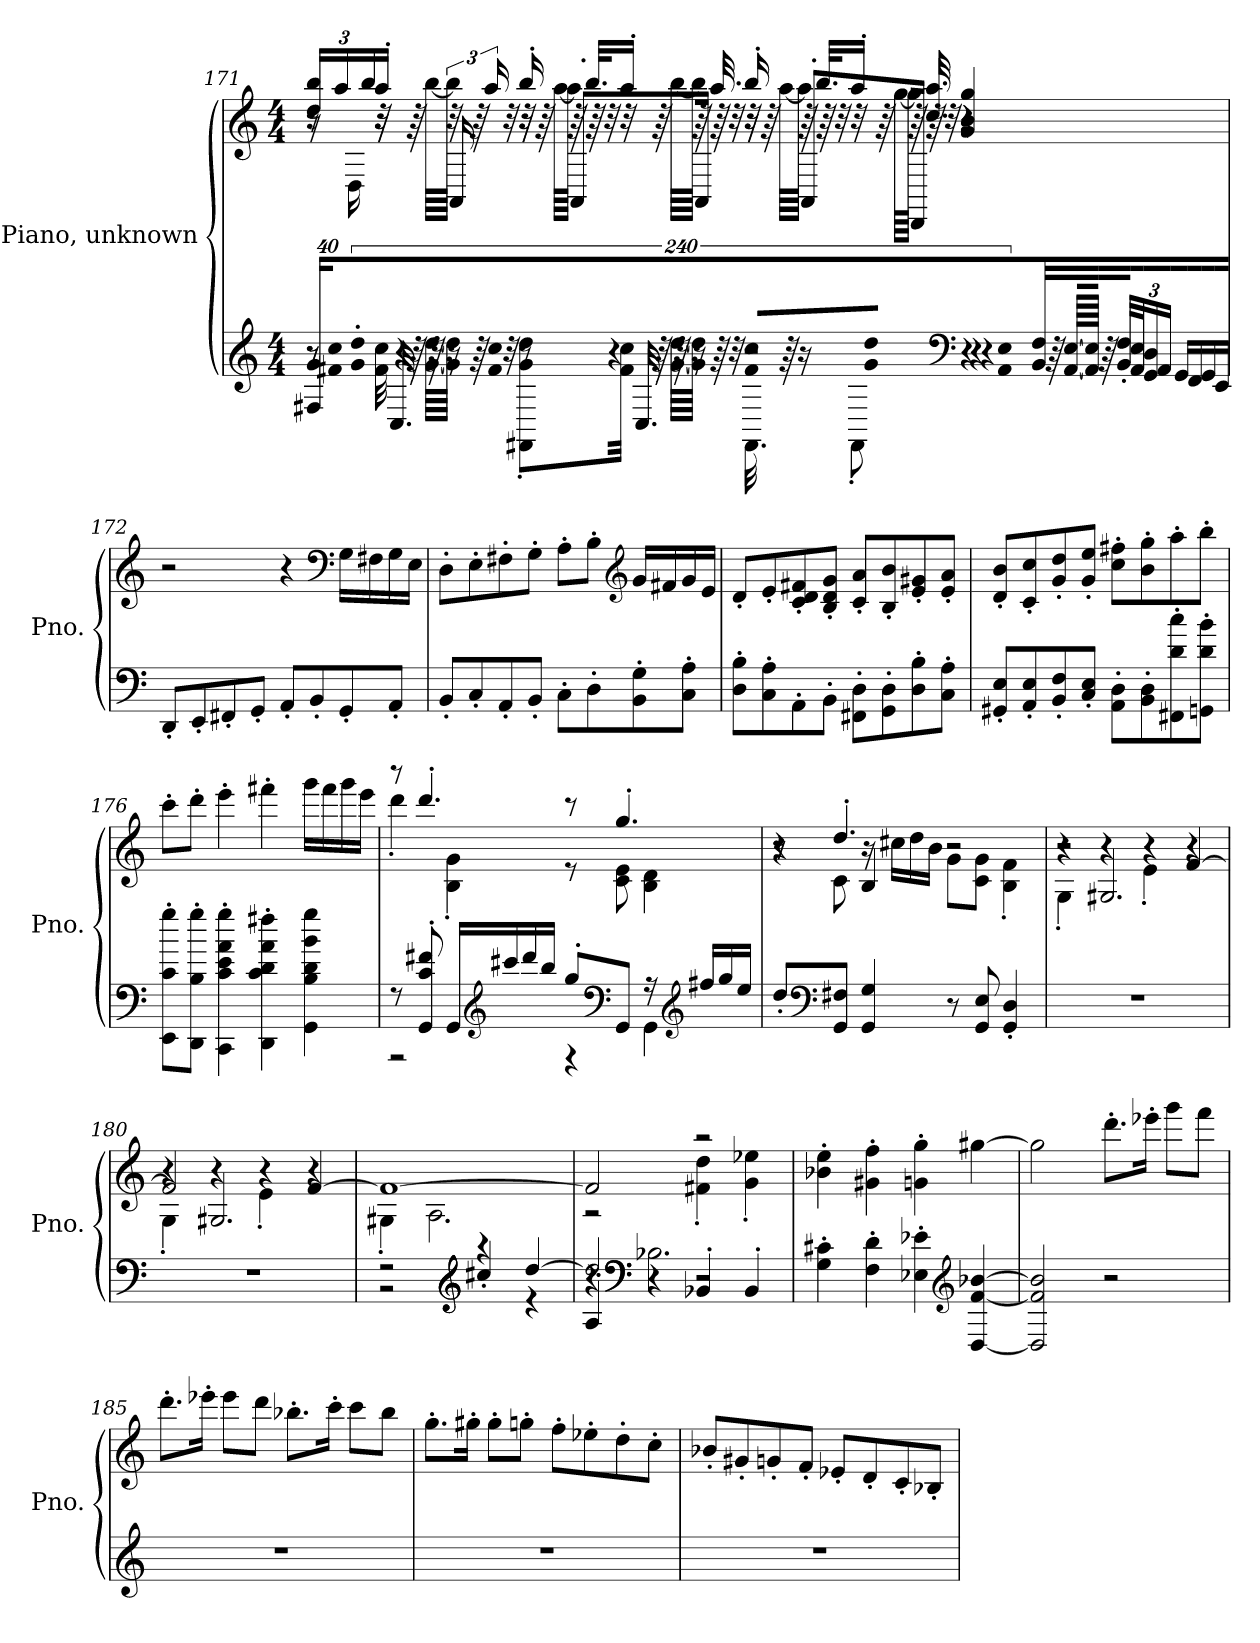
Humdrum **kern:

**kern	**kern
*part1	*part1
*staff2	*staff1
*I"Piano, unknown	*
*I'Pno.	*
!!LO:LB:g=z
*clefG2	*clefG2
*k[]	*k[]
*M4/4	*M4/4
=171	=171
!LO:N:vis=32	!
*^	*
*	*^	*
*	*	*	*Xbrackettup
*	*	*	*^
*	*	*	*	*^
640%23F#X/ 640%23g/LLL	8r	8r	24dd/ 24bb/LL	16r	8r
!LO:N:vis=32	!	!	!	!	!
640%23f#X/ 640%23cc/J	.	.	.	.	.
.	.	.	24aa/	.	.
.	.	.	.	16D\	.
!LO:N:vis=16	!	!	!	!	!
1920%137g/' 1920%137dd/'JJ	.	.	.	.	.
.	.	.	24bb/	.	.
.	32f#\ 32cc\	32.C/	16aa'/JJ	32r	16r
!LO:N:vis=16	!	!	!	!	!
1920%137r	.	.	.	.	.
.	64r	.	.	64r	.
.	[64g\ [64dd\LLLL	64r	.	[64bb\LLLL	.
*	*	*	*brackettup	*	*
.	64g\] 64dd\]JJJJ	16r	48r	64bb\JJJJ]	16AA/
.	64r	.	.	64r	.
.	.	.	24aa/	.	.
!LO:N:vis=32	!	!	!	!	!
640%23f#/ 640%23cc/	.	.	.	.	.
.	32r	.	.	32r	.
.	8FF#X\' 8g\' 8dd\'L	8r	16bb'/	32r	16r
!LO:N:vis=32	!	!	!	!	!
640%23r	.	.	.	.	.
.	.	.	.	64r	.
!LO:N:vis=32	!	!	!	!	!
640%23f#/ 640%23cc/LLL	.	.	.	.	.
.	.	.	.	[64aa\LLLL	.
.	.	.	64r	64aa\JJJJ]	8AA'/L
!LO:N:vis=32	!	!	!	!	!
640%23g/ 640%23dd/JJJ	.	.	.	.	.
.	.	.	32.bb/KLL	64r	.
.	.	.	.	32r	.
!LO:N:vis=16	!	!	!	!	!
1920%137r	.	.	.	.	.
.	32f#\ 32cc\Jkk	32.C/	16aa'/JJ	32r	.
.	64r	.	.	64r	.
.	[64g\ [64dd\LLLL	64r	.	[64bb\LLLL	.
!LO:N:vis=32	!	!	!	!	!
640%23r	.	.	.	.	.
.	64g\] 64dd\]JJJJ	16r	64r	64bb\JJJJ]	16AA/Jk
.	64r	.	32.aa/	64r	.
!LO:N:vis=32	!	!	!	!	!
640%23f#/ 640%23cc/	.	.	.	.	.
.	32r	.	.	32r	.
.	32.FF#\	2r	16bb'/	32r	16r
32g/ 32dd/	.	.	.	.	.
.	.	.	.	64r	.
64r	.	.	.	.	.
.	64r	.	.	[64aa\LLLL	.
[64f#/ [64cc/LLLL	.	.	.	.	.
.	16r	.	64r	64aa\JJJJ]	8AA'/L
64f#/] 64cc/]JJJJ	.	.	.	.	.
.	.	.	32.bb/KLL	64r	.
64r	.	.	.	.	.
.	.	.	.	32r	.
32g/' 32dd/'KLL	.	.	.	.	.
.	8FF#'\	.	16aa'/JJ	32r	.
*Xbrackettup	*	*	*	*	*
24f#/ 24cc/	.	.	.	.	.
.	.	.	.	64r	.
24e/ 24b/	.	.	.	.	.
.	.	.	.	[64gg\LLLL	.
.	.	.	64r	64gg\JJJJ]	16DD/Jk
.	.	.	32.cc/ 32.aa/	64r	.
24f#/JJ	.	.	.	.	.
.	.	.	.	32r	.
*clefF4	*	*	*	*	*
.	4r	.	4g/ 4b/ 4gg/	4r	4r
16GG/LL	.	.	.	.	.
16FF#/	.	.	.	.	.
16GG/	.	.	.	.	.
16EE/JJ	.	.	.	.	.
.	640ryy	640ryy	640ryy	640ryy	640ryy
*v	*v	*v	*	*	*
*	*v	*v	*v
!!LO:LB:g=z
=172	=172
8DD'/L	2r
8EE'/	.
8FF#X'/	.
8GG'/J	.
8AA'/L	4r
8BB'/	.
*	*clefF4
8GG'/	16G\LL
.	16F#X\
8AA'/J	16G\
.	16E\JJ
=173	=173
8BB'/L	8D'\L
8C'/	8E'\
8AA'/	8F#X'\
8BB'/J	8G'\J
8C'\L	8A'\L
8D'\	8B'\J
*	*clefG2
8BB\' 8G\'	16g/LL
.	16f#X/
8C\' 8A\'J	16g/
.	16e/JJ
=174	=174
8D\' 8B\'L	8d'/L
8C\' 8A\'	8e'/
8AA'\	8c/' 8d/' 8f#X/'
8BB'\J	8B/' 8d/' 8g/'J
8FF#X\' 8D\'L	8c/' 8a/'L
8GG\' 8D\'	8B/' 8b/'
8D\' 8B\'	8e/' 8g#X/'
8C\' 8A\'J	8e/' 8a/'J
!!LO:PB:g=z
=175	=175
8GG#X/' 8E/'L	8d/' 8b/'L
8AA/' 8E/'	8c/' 8cc/'
8BB/' 8F/'	8g/' 8dd/'
8C/' 8E/'J	8g/' 8ee/'J
8AA\' 8D\'L	8cc\' 8ff#X\'L
8BB\' 8D\'	8b\' 8gg\'
8FF#X\' 8d\' 8cc\'	8aa'\
8GGn\' 8d\' 8b\'J	8bb'\J
=176	=176
8EE\' 8c\' 8gg\'L	8ccc'\L
8DD\' 8B\' 8gg\'J	8ddd'\J
4CC\' 4c\' 4e\' 4a\' 4gg\'	4eee'\
4DD\' 4c\' 4d\' 4a\' 4ff#X\'	4fff#X'\
4GG\ 4B\ 4d\ 4b\ 4gg\	16ggg\LL
.	16fff#\
.	16ggg\
.	16eee\JJ
=177	=177
*^	*^
8r	2r	8r	4ddd'\
8GG/' 8c/' 8f#X/'	.	4.ddd'/	.
16GG/LL	.	.	4B\' 4g\'
*clefG2	*	*	*
16ccc#X/	.	.	.
16ddd/	.	.	.
16bb/JJ	.	.	.
8gg'/L	4r	8r	8r
*clefF4	*	*	*
8GG/J	.	4.gg'/	8c\ 8e\
16r	4GG\	.	4B\ 4d\
*clefG2	*	*	*
16ff#X/LL	.	.	.
16gg/	.	.	.
16ee/JJ	.	.	.
*v	*v	*	*
!!LO:LB:g=z
=178	=178	=178
*	*	*^
8dd'/L	8r	8r	4r
*clefF4	*	*	*
8GG/ 8F#X/J	4.dd'/	8c\	.
4GG/ 4G/	.	16r	4B/
.	.	16cc#X\LL	.
.	.	16dd\	.
.	.	16b\JJ	.
8r	2r	8g\L	2r
8GG/ 8E/	.	8c\ 8g\J	.
4GG/' 4D/'	.	4B\' 4f\'	.
=179	=179	=179	=179
1r	2r	4G'\	4r
.	.	4r	2.G#X/
.	4r	4e'\	.
.	[4f/	4r	.
=180	=180	=180	=180
1r	2f/]	4G'\	4r
.	.	4r	2.G#X/
.	4r	4e'\	.
.	[4f/	4r	.
*	*	*v	*v
=181	=181	=181
*^	*	*
2r	2r	1f_	4G#X'\
.	.	.	2.A\
*clefG2	*	*	*
4r	4cc#X'/	.	.
[4dd/	4r	.	.
=182	=182	=182	=182
*	*^	*	*
2dd/]	4r	4A'/	2f/]	2r
*clefF4	*	*	*	*
.	2.B-X\	4r	.	.
2r	.	4BB-X'/	2r	4f#X\' 4dd\'
.	.	4BB-'/	.	4g\' 4ee-X\'
*v	*v	*v	*	*
*	*v	*v
!!LO:LB:g=z
=183	=183
4G\' 4c#X\'	4b-X\' 4ee\'
4F\' 4d\'	4g#X\' 4ff\'
4E-X\' 4e-X\'	4gn\' 4gg\'
*clefG2	*
[4D/ [4f/ [4b-X/	[4gg#X\
=184	=184
2D/] 2f/] 2b-/]	2gg#\]
2r	8.ddd'\L
.	16eee-X'\Jk
.	8ggg\L
.	8fff\J
=185	=185
1r	8.ddd'\L
.	16eee-X'\Jk
.	8eee-\L
.	8ddd\J
.	8.bb-X'\L
.	16ccc'\Jk
.	8ccc\L
.	8bb-\J
=186	=186
1r	8.gg'\L
.	16gg#X'\Jk
.	8gg#'\L
.	8ggn'\J
.	8ff'\L
.	8ee-X'\
.	8dd'\
.	8cc'\J
!!LO:LB:g=z
=187	=187
1r	8b-X'/L
.	8g#X'/
.	8gn'/
.	8f'/J
.	8e-X'/L
.	8d'/
.	8c'/
.	8B-X'/J
=	=
*-	*-
